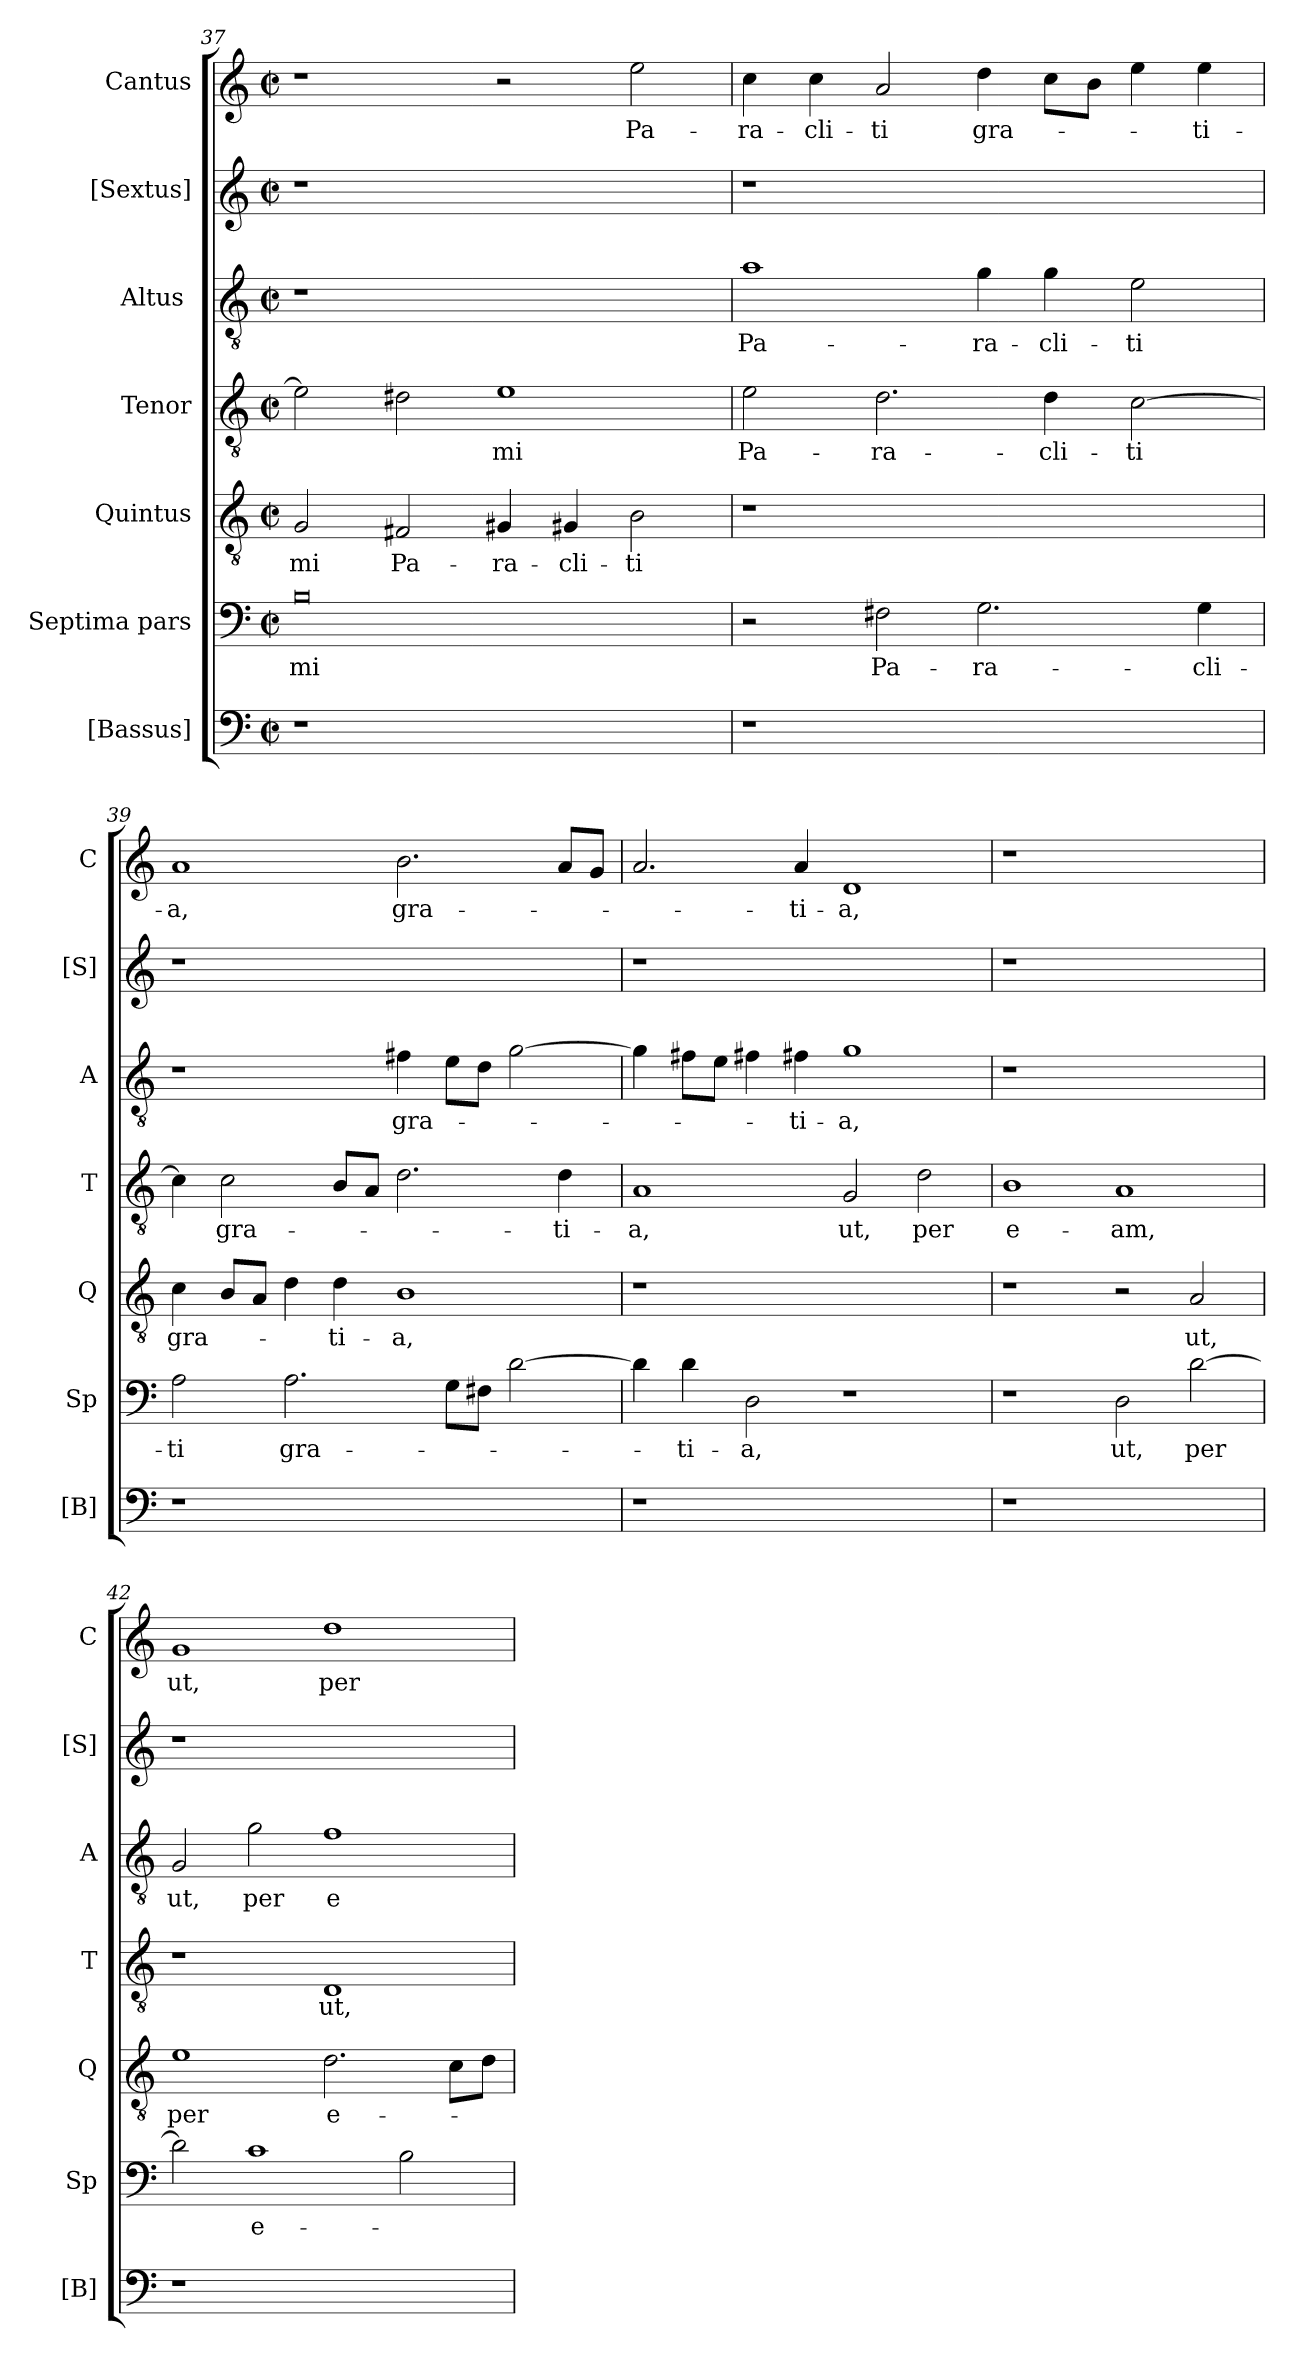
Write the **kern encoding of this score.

**kern	**kern	**text	**kern	**text	**kern	**text	**kern	**text	**kern	**kern	**text
*part7	*part6	*part6	*part5	*part5	*part4	*part4	*part3	*part3	*part2	*part1	*part1
*staff7	*staff6	*staff6	*staff5	*staff5	*staff4	*staff4	*staff3	*staff3	*staff2	*staff1	*staff1
*I"[Bassus]	*I"Septima pars	*	*I"Quintus	*	*I"Tenor	*	*I"Altus 	*	*I"[Sextus]	*I"Cantus	*
*I'[B]	*I'Sp	*	*I'Q	*	*I'T	*	*I'A	*	*I'[S]	*I'C	*
*clefF4	*clefF4	*	*clefGv2	*	*clefGv2	*	*clefGv2	*	*clefG2	*clefG2	*
*k[]	*k[]	*	*k[]	*	*k[]	*	*k[]	*	*k[]	*k[]	*
*C:	*C:	*	*C:	*	*C:	*	*C:	*	*C:	*C:	*
*M2/2	*M2/2	*	*M2/2	*	*M2/2	*	*M2/2	*	*M2/2	*M2/2	*
*met(c|)	*met(c|)	*	*met(c|)	*	*met(c|)	*	*met(c|)	*	*met(c|)	*met(c|)	*
=37	=37	=37	=37	=37	=37	=37	=37	=37	=37	=37	=37
1r	0B\	-mi	2G/	-mi	2e\]	.	1r	.	1r	1r	.
.	.	.	2F#X/	Pa-	2d#X\	.	.	.	.	.	.
1ryy	.	.	4G#X/	-ra-	1e\	-mi	1ryy	.	1ryy	2r	.
.	.	.	4G#X/	-cli-	.	.	.	.	.	.	.
.	.	.	2B\	-ti	.	.	.	.	.	2ee\	Pa-
=38	=38	=38	=38	=38	=38	=38	=38	=38	=38	=38	=38
1r	2r	.	1r	.	2e\	Pa-	1a\	Pa-	1r	4cc\	-ra-
.	.	.	.	.	.	.	.	.	.	4cc\	-cli-
.	2F#X\	Pa-	.	.	2.d\	-ra-	.	.	.	2a/	-ti
1ryy	2.G\	-ra-	1ryy	.	.	.	4g\	-ra-	1ryy	4dd\	gra-
.	.	.	.	.	4d\	-cli-	4g\	-cli-	.	8cc\L	.
.	.	.	.	.	.	.	.	.	.	8b\J	.
.	.	.	.	.	[2c\	-ti	2e\	-ti	.	4ee\	.
.	4G\	-cli-	.	.	.	.	.	.	.	4ee\	-ti-
=39	=39	=39	=39	=39	=39	=39	=39	=39	=39	=39	=39
1r	2A\	-ti	4c\	gra-	4c\]	.	1r	.	1r	1a/	-a,
.	.	.	8B/L	.	2c\	gra-	.	.	.	.	.
.	.	.	8A/J	.	.	.	.	.	.	.	.
.	2.A\	gra-	4d\	.	.	.	.	.	.	.	.
.	.	.	4d\	-ti-	8B/L	.	.	.	.	.	.
.	.	.	.	.	8A/J	.	.	.	.	.	.
1ryy	.	.	1B\	-a,	2.d\	.	4f#X\	gra-	1ryy	2.b\	gra-
.	8G\L	.	.	.	.	.	8e\L	.	.	.	.
.	8F#X\J	.	.	.	.	.	8d\J	.	.	.	.
.	[2d\	.	.	.	.	.	[2g\	.	.	.	.
.	.	.	.	.	4d\	-ti-	.	.	.	8a/L	.
.	.	.	.	.	.	.	.	.	.	8g/J	.
=40	=40	=40	=40	=40	=40	=40	=40	=40	=40	=40	=40
1r	4d\]	.	1r	.	1A/	-a,	4g\]	.	1r	2.a/	.
.	4d\	-ti-	.	.	.	.	8f#X\L	.	.	.	.
.	.	.	.	.	.	.	8e\J	.	.	.	.
.	2D\	-a,	.	.	.	.	4f#X\	.	.	.	.
.	.	.	.	.	.	.	4f#X\	-ti-	.	4a/	-ti-
1ryy	1r	.	1ryy	.	2G/	ut,	1g\	-a,	1ryy	1d/	-a,
.	.	.	.	.	2d\	per	.	.	.	.	.
=41	=41	=41	=41	=41	=41	=41	=41	=41	=41	=41	=41
1r	1r	.	1r	.	1B\	e-	1r	.	1r	1r	.
1ryy	2D\	ut,	2r	.	1A/	-am,	1ryy	.	1ryy	1ryy	.
.	[2d\	per	2A/	ut,	.	.	.	.	.	.	.
=42	=42	=42	=42	=42	=42	=42	=42	=42	=42	=42	=42
1r	2d\]	.	1e\	per	1r	.	2G/	ut,	1r	1g/	ut,
.	1c\	e-	.	.	.	.	2g\	per	.	.	.
1ryy	.	.	2.d\	e-	1D/	ut,	1f\	e-	1ryy	1dd\	per
.	2B\	.	.	.	.	.	.	.	.	.	.
.	.	.	8c\L	.	.	.	.	.	.	.	.
.	.	.	8d\J	.	.	.	.	.	.	.	.
=	=	=	=	=	=	=	=	=	=	=	=
*-	*-	*-	*-	*-	*-	*-	*-	*-	*-	*-	*-
